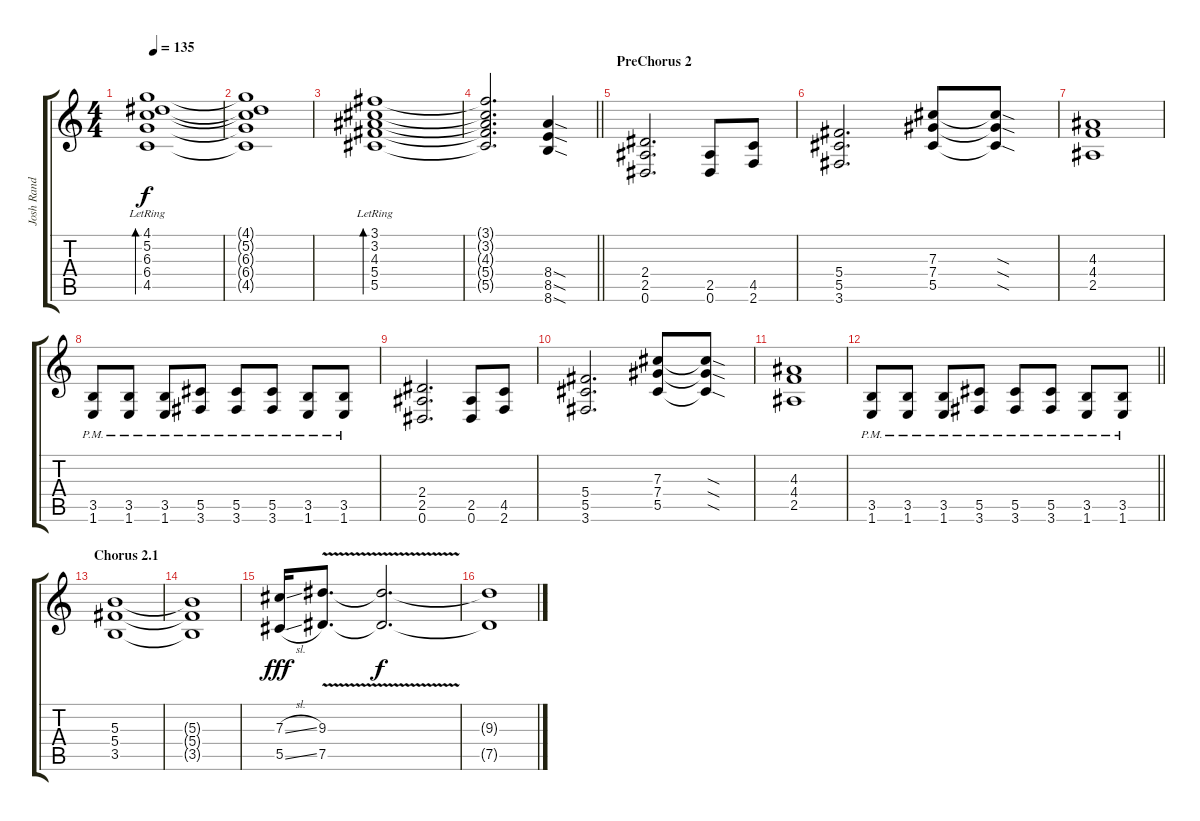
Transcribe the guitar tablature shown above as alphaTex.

\track ("Josh Rand" "Josh Rand") {instrument distortionguitar}
\staff {score tabs}
\tuning (Eb4 Bb3 Gb3 Db3 Ab2 Eb2) {hide}
\ts (4 4)
\tempo 135
\clef g2
\ks c
(4.1{lr} 5.2{lr} 6.3{lr} 6.4{lr} 4.5{lr}).1{bd 120 dy f} |
(4.1{t} 5.2{t} 6.3{t} 6.4{t} 4.5{t}).1 |
(3.1{lr} 3.2{lr} 4.3{lr} 5.4{lr} 5.5{lr}).1{bd 120} |
\barLineRight lightlight
(3.1{t} 3.2{t} 4.3{t} 5.4{t} 5.5{t}).2{d} (8.4{sod} 8.5{sod} 8.6{sod}).4{volume 13 instrument distortionguitar} |
\section ("" "PreChorus 2")
(2.4 2.5 0.6).2{d} (2.5 0.6).8 (4.5 2.6).8 |
(5.4 5.5 3.6).2{d} (7.3 7.4 5.5).8 (7.3{sod t} 7.4{sod t} 5.5{sod t}).8 |
(4.3 4.4 2.5).1 |
(3.5{pm} 1.6{pm}).8 (3.5{pm} 1.6{pm}).8 (3.5{pm} 1.6{pm}).8 (5.5{pm} 3.6{pm}).8 (5.5{pm} 3.6{pm}).8 (5.5{pm} 3.6{pm}).8 (3.5{pm} 1.6{pm}).8 (3.5{pm} 1.6{pm}).8 |
(2.4 2.5 0.6).2{d} (2.5 0.6).8 (4.5 2.6).8 |
(5.4 5.5 3.6).2{d} (7.3 7.4 5.5).8 (7.3{sod t} 7.4{sod t} 5.5{sod t}).8 |
(4.3 4.4 2.5).1 |
\barLineRight lightlight
(3.5{pm} 1.6{pm}).8 (3.5{pm} 1.6{pm}).8 (3.5{pm} 1.6{pm}).8 (5.5{pm} 3.6{pm}).8 (5.5{pm} 3.6{pm}).8 (5.5{pm} 3.6{pm}).8 (3.5{pm} 1.6{pm}).8 (3.5{pm} 1.6{pm}).8 |
\section ("" "Chorus 2.1")
(5.3 5.4 3.5).1 |
(5.3{t} 5.4{t} 3.5{t}).1{volume 9} |
(7.3{sl} 5.5{sl}).16{dy fff volume 8} (9.3{v} 7.5{v}).8{d} (9.3{t} 7.5{t}).2{d dy f} |
(9.3{t} 7.5{t}).1
